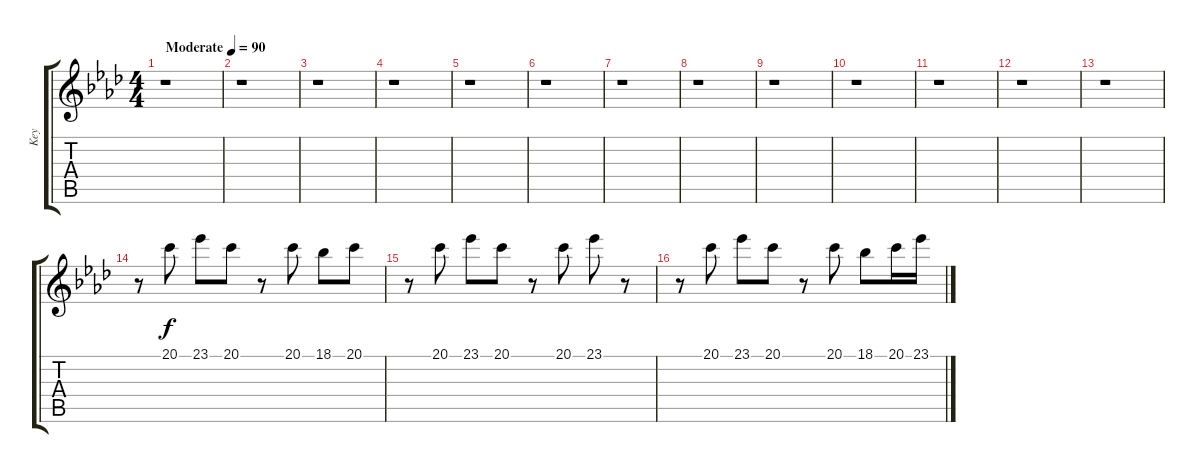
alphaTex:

\track ("Key" "Key") {instrument electricpiano1}
\staff {score tabs}
\tuning (E4 B3 G3 D3 A2 E2) {hide}
\ts (4 4)
\tempo (90 "Moderate")
\clef g2
\ks ab
r.1{dy f instrument electricpiano1} |
r.1 |
r.1 |
r.1 |
r.1 |
r.1 |
r.1 |
r.1 |
r.1 |
r.1 |
r.1 |
r.1 |
r.1 |
r.8 20.1.8 23.1.8 20.1.8 r.8 20.1.8 18.1.8 20.1.8 |
r.8 20.1.8 23.1.8 20.1.8 r.8 20.1.8 23.1.8 r.8 |
r.8 20.1.8 23.1.8 20.1.8 r.8 20.1.8 18.1.8 20.1.16 23.1.16
